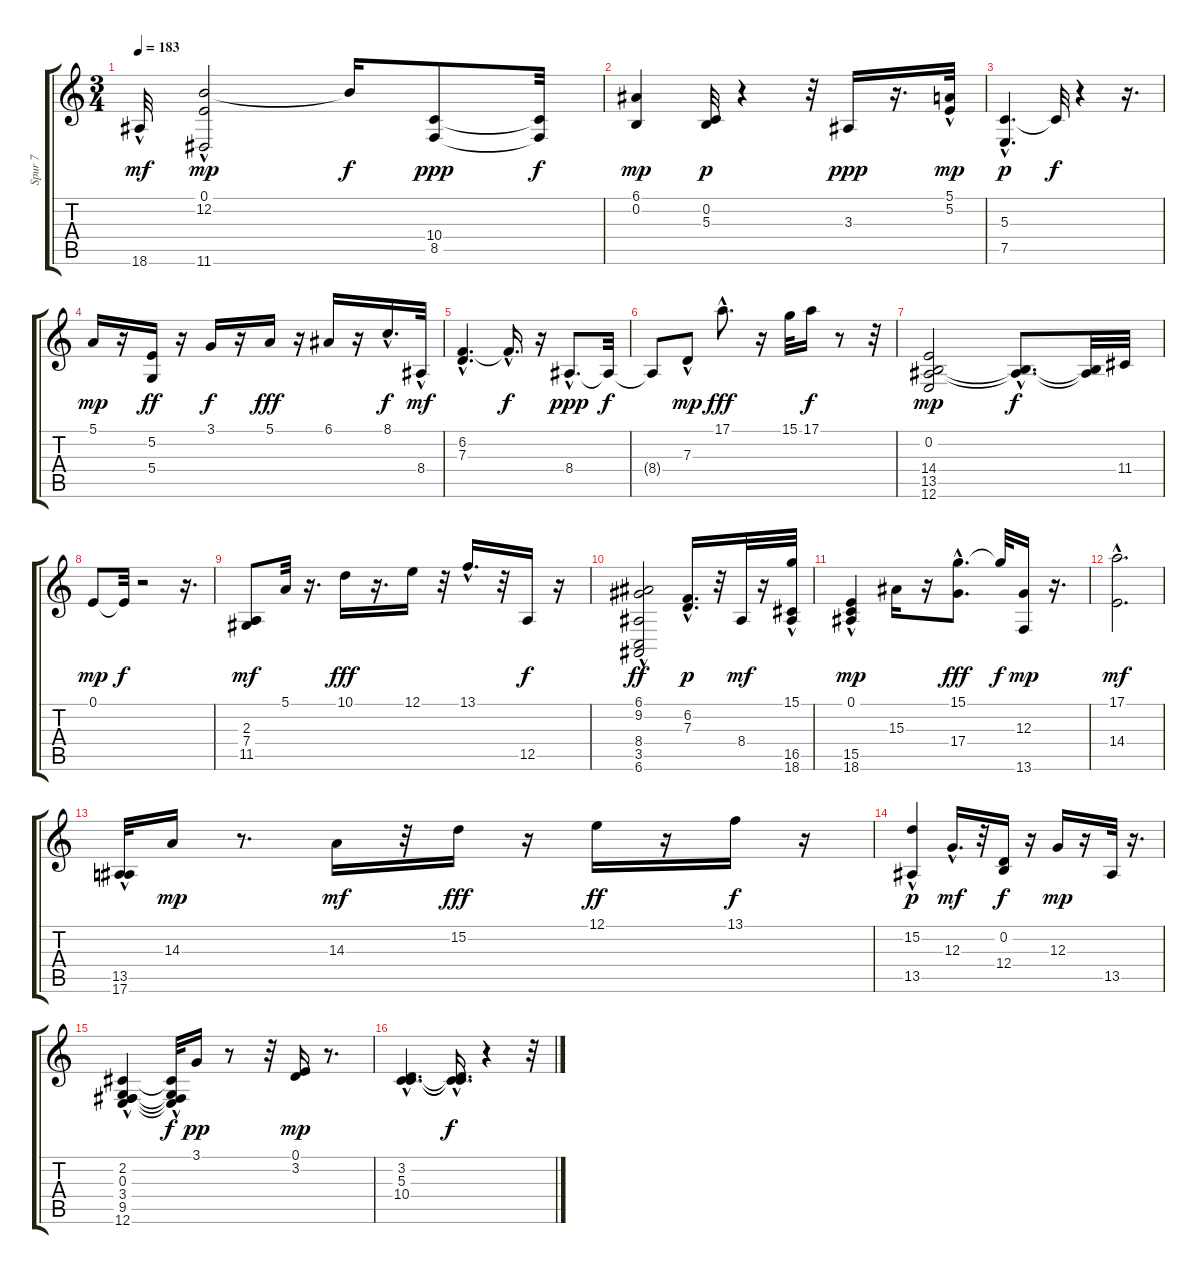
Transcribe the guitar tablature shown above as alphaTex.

\track ("Spur 7" "Spur 7") {instrument brightacousticpiano}
\staff {score tabs}
\tuning (E4 B3 G3 D3 A2 E2) {hide}
\ts (3 4)
\tempo 183
\clef g2
\ks c
18.6{hac}.32{dy mf} (0.1 12.2 11.6{hac}).2{dy mp} 12.2{t}.16{dy f} (10.4 8.5).8{dy ppp} (10.4{t} 8.5{t}).32{dy f} |
(6.1 0.2).4{dy mp} (0.2 5.3).32{dy p} r.4 r.32 3.3.16{dy ppp} r.16{d} (5.1{hac} 5.2{hac}).32{dy mp} |
(5.3{hac} 7.5{hac}).4{d dy p} 5.3{t}.32{dy f} r.4 r.16{d} |
5.1.16{dy mp} r.16 (5.2 5.4).16{dy ff} r.16 3.1.16{dy f} r.16 5.1.16{dy fff} r.16 6.1.16 r.16 8.1{hac}.16{d dy f} 8.4{hac}.32{dy mf} |
(6.2{hac} 7.3).4{d} 6.2{hac t}.16{d dy f} r.16 8.4{hac}.8{d dy ppp} 8.4{t}.32{dy f} |
8.4{t}.8 7.3{hac}.8{dy mp} 17.1{hac}.8{d dy fff} r.16 15.1.32 17.1.16{dy f} r.8 r.32 |
(0.2 14.4 13.5 12.6).2{dy mp} (0.2{hac t} 13.5{hac t}).8{d dy f} (0.2{t} 13.5{t}).32 11.4.32 |
0.1.8{dy mp} 0.1{t}.32{dy f} r.2 r.16{d} |
(2.3 7.4 11.5).8{dy mf} 5.1.32 r.16{d} 10.1.16{dy fff} r.16{d} 12.1.16 r.32 13.1{hac}.16{d} r.32 12.5.16{dy f} r.16 |
(6.1{hac} 9.2 8.4 3.5{hac} 6.6).2{dy ff} (6.2{hac} 7.3{hac}).16{d dy p} r.32 8.4.32{dy mf} r.16 (15.1 16.5{hac} 18.6).32 |
(0.1 15.5{hac} 18.6{hac}).4{dy mp} 15.3.16 r.16 (15.1{hac} 17.4{hac}).8{d dy fff} 15.1{t}.32{dy f} (12.3 13.6).16{dy mp} r.16{d} |
(17.1 14.4{hac}).2{d dy mf} |
(13.5 17.6{hac}).32 14.3.16{dy mp} r.8{d} 14.3.16{dy mf} r.32 15.2.16{dy fff} r.16 12.1.16{dy ff} r.16 13.1.16{dy f} r.16 |
(15.2 13.5{hac}).4{dy p} 12.3{hac}.16{d dy mf} r.32 (0.2 12.4).16{dy f} r.16 12.3.16{dy mp} r.16 13.5.32 r.16{d} |
(2.2 0.3 3.4{hac} 9.5 12.6).4 (2.2{hac t} 0.3{t} 9.5{t} 12.6{t}).32{dy f} 3.1.16{dy pp} r.8 r.32 (0.1 3.2).16{dy mp} r.8{d} |
(3.2{hac} 5.3{hac} 10.4{hac}).4{d} (3.2{hac t} 5.3{t} 10.4{t}).16{d dy f} r.4 r.32
